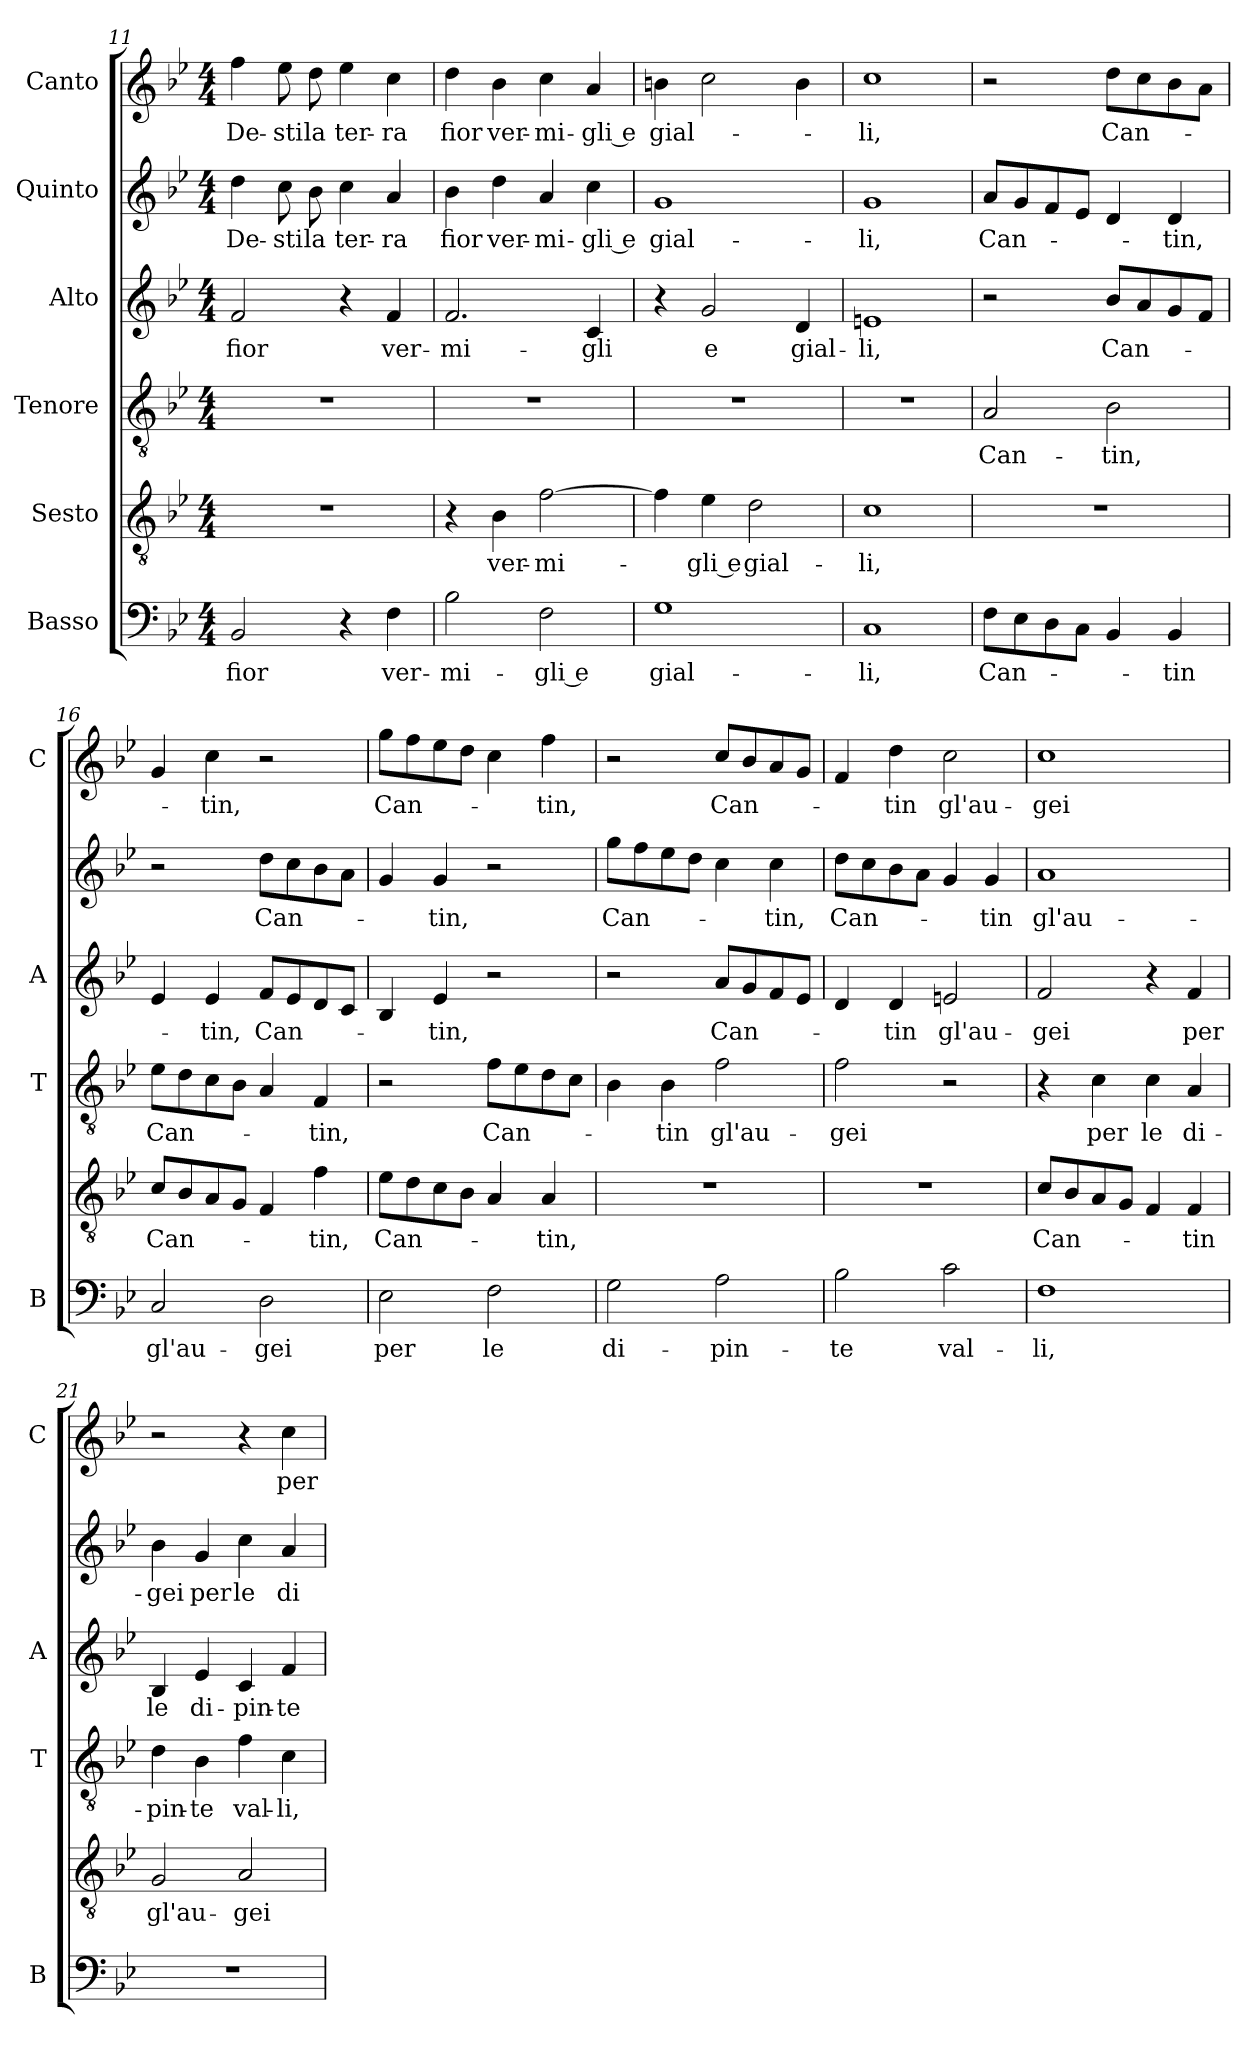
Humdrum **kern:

**kern	**text	**kern	**text	**kern	**text	**kern	**text	**kern	**text	**kern	**text
*part6	*part6	*part5	*part5	*part4	*part4	*part3	*part3	*part2	*part2	*part1	*part1
*staff6	*staff6	*staff5	*staff5	*staff4	*staff4	*staff3	*staff3	*staff2	*staff2	*staff1	*staff1
*I"Basso	*	*I"Sesto	*	*I"Tenore	*	*I"Alto	*	*I"Quinto	*	*I"Canto	*
*I'B	*	*	*	*I'T	*	*I'A	*	*	*	*I'C	*
*clefF4	*	*clefGv2	*	*clefGv2	*	*clefG2	*	*clefG2	*	*clefG2	*
*k[b-e-]	*	*k[b-e-]	*	*k[b-e-]	*	*k[b-e-]	*	*k[b-e-]	*	*k[b-e-]	*
*B-:	*	*B-:	*	*B-:	*	*B-:	*	*B-:	*	*B-:	*
*M4/4	*	*M4/4	*	*M4/4	*	*M4/4	*	*M4/4	*	*M4/4	*
=11	=11	=11	=11	=11	=11	=11	=11	=11	=11	=11	=11
!	!LO:LY:b	!	!	!	!	!	!LO:LY:b	!	!LO:LY:b	!	!LO:LY:b
2BB-/	fior	1r	.	1r	.	2f/	-fior	4dd\	De-	4ff\	De-
!	!	!	!	!	!	!	!	!	!LO:LY:b	!	!LO:LY:b
.	.	.	.	.	.	.	.	8cc\	-sti	8ee-\	-sti
!	!	!	!	!	!	!	!	!	!LO:LY:b	!	!LO:LY:b
.	.	.	.	.	.	.	.	8b-\	la	8dd\	la
!	!	!	!	!	!	!	!	!	!LO:LY:b	!	!LO:LY:b
4r	.	.	.	.	.	4r	.	4cc\	ter-	4ee-\	ter-
!	!LO:LY:b	!	!	!	!	!	!LO:LY:b	!	!LO:LY:b	!	!LO:LY:b
4F\	ver-	.	.	.	.	4f/	ver-	4a/	-ra	4cc\	-ra
=12	=12	=12	=12	=12	=12	=12	=12	=12	=12	=12	=12
!	!LO:LY:b	!	!	!	!	!	!LO:LY:b	!	!LO:LY:b	!	!LO:LY:b
2B-\	-mi-	4r	.	1r	.	2.f/	-mi-	4b-\	fior	4dd\	fior
!	!	!	!LO:LY:b	!	!	!	!	!	!LO:LY:b	!	!LO:LY:b
.	.	4B-\	ver-	.	.	.	.	4dd\	ver-	4b-\	ver-
!	!LO:LY:b	!	!LO:LY:b	!	!	!	!	!	!LO:LY:b	!	!LO:LY:b
2F\	-gli e	[2f\	-mi-	.	.	.	.	4a/	-mi-	4cc\	-mi-
!	!	!	!	!	!	!	!LO:LY:b	!	!LO:LY:b	!	!LO:LY:b
.	.	.	.	.	.	4c/	-gli	4cc\	-gli e	4a/	-gli e
=13	=13	=13	=13	=13	=13	=13	=13	=13	=13	=13	=13
!	!LO:LY:b	!	!	!	!	!	!	!	!LO:LY:b	!	!LO:LY:b
1G	gial-	4f\]	.	1r	.	4r	.	1g	gial-	4bn\	gial-
!	!	!	!LO:LY:b	!	!	!	!LO:LY:b	!	!	!	!
.	.	4e-\	-gli e	.	.	2g/	e	.	.	2cc\	.
!	!	!	!LO:LY:b	!	!	!	!	!	!	!	!
.	.	2d\	gial-	.	.	.	.	.	.	.	.
!	!	!	!	!	!	!	!LO:LY:b	!	!	!	!
.	.	.	.	.	.	4d/	gial-	.	.	4b\	.
=14	=14	=14	=14	=14	=14	=14	=14	=14	=14	=14	=14
!	!LO:LY:b	!	!LO:LY:b	!	!	!	!LO:LY:b	!	!LO:LY:b	!	!LO:LY:b
1C	-li,	1c	-li,	1r	.	1en	-li,	1g	-li,	1cc	-li,
=15	=15	=15	=15	=15	=15	=15	=15	=15	=15	=15	=15
!	!LO:LY:b	!	!	!	!LO:LY:b	!	!	!	!LO:LY:b	!	!
8F\L	Can-	1r	.	2A/	Can-	2r	.	8a/L	Can-	2r	.
8E-\	.	.	.	.	.	.	.	8g/	.	.	.
8D\	.	.	.	.	.	.	.	8f/	.	.	.
8C\J	.	.	.	.	.	.	.	8e-/J	.	.	.
!	!	!	!	!	!LO:LY:b	!	!LO:LY:b	!	!	!	!LO:LY:b
4BB-/	.	.	.	2B-\	-tin,	8b-/L	Can-	4d/	.	8dd\L	Can-
.	.	.	.	.	.	8a/	.	.	.	8cc\	.
!	!LO:LY:b	!	!	!	!	!	!	!	!LO:LY:b	!	!
4BB-/	-tin	.	.	.	.	8g/	.	4d/	-tin,	8b-\	.
.	.	.	.	.	.	8f/J	.	.	.	8a\J	.
=16	=16	=16	=16	=16	=16	=16	=16	=16	=16	=16	=16
!	!LO:LY:b	!	!LO:LY:b	!	!LO:LY:b	!	!	!	!	!	!
2C/	gl'au-	8c/L	Can-	8e-\L	Can-	4e-/	.	2r	.	4g/	.
.	.	8B-/	.	8d\	.	.	.	.	.	.	.
!	!	!	!	!	!	!	!LO:LY:b	!	!	!	!LO:LY:b
.	.	8A/	.	8c\	.	4e-/	-tin,	.	.	4cc\	-tin,
.	.	8G/J	.	8B-\J	.	.	.	.	.	.	.
!	!LO:LY:b	!	!	!	!	!	!LO:LY:b	!	!LO:LY:b	!	!
2D\	-gei	4F/	.	4A/	.	8f/L	Can-	8dd\L	Can-	2r	.
.	.	.	.	.	.	8e-/	.	8cc\	.	.	.
!	!	!	!LO:LY:b	!	!LO:LY:b	!	!	!	!	!	!
.	.	4f\	-tin,	4F/	-tin,	8d/	.	8b-\	.	.	.
.	.	.	.	.	.	8c/J	.	8a\J	.	.	.
!!LO:LB:g=z
=17	=17	=17	=17	=17	=17	=17	=17	=17	=17	=17	=17
!	!LO:LY:b	!	!LO:LY:b	!	!	!	!	!	!	!	!LO:LY:b
2E-\	per	8e-\L	Can-	2r	.	4B-/	.	4g/	.	8gg\L	Can-
.	.	8d\	.	.	.	.	.	.	.	8ff\	.
!	!	!	!	!	!	!	!LO:LY:b	!	!LO:LY:b	!	!
.	.	8c\	.	.	.	4e-/	-tin,	4g/	-tin,	8ee-\	.
.	.	8B-\J	.	.	.	.	.	.	.	8dd\J	.
!	!LO:LY:b	!	!	!	!LO:LY:b	!	!	!	!	!	!
2F\	le	4A/	.	8f\L	Can-	2r	.	2r	.	4cc\	.
.	.	.	.	8e-\	.	.	.	.	.	.	.
!	!	!	!LO:LY:b	!	!	!	!	!	!	!	!LO:LY:b
.	.	4A/	-tin,	8d\	.	.	.	.	.	4ff\	-tin,
.	.	.	.	8c\J	.	.	.	.	.	.	.
=18	=18	=18	=18	=18	=18	=18	=18	=18	=18	=18	=18
!	!LO:LY:b	!	!	!	!	!	!	!	!LO:LY:b	!	!
2G\	di-	1r	.	4B-\	.	2r	.	8gg\L	Can-	2r	.
.	.	.	.	.	.	.	.	8ff\	.	.	.
!	!	!	!	!	!LO:LY:b	!	!	!	!	!	!
.	.	.	.	4B-\	-tin	.	.	8ee-\	.	.	.
.	.	.	.	.	.	.	.	8dd\J	.	.	.
!	!LO:LY:b	!	!	!	!LO:LY:b	!	!LO:LY:b	!	!	!	!LO:LY:b
2A\	-pin-	.	.	2f\	gl'au-	8a/L	Can-	4cc\	.	8cc/L	Can-
.	.	.	.	.	.	8g/	.	.	.	8b-/	.
!	!	!	!	!	!	!	!	!	!LO:LY:b	!	!
.	.	.	.	.	.	8f/	.	4cc\	-tin,	8a/	.
.	.	.	.	.	.	8e-/J	.	.	.	8g/J	.
=19	=19	=19	=19	=19	=19	=19	=19	=19	=19	=19	=19
!	!LO:LY:b	!	!	!	!LO:LY:b	!	!	!	!LO:LY:b	!	!
2B-\	-te	1r	.	2f\	-gei	4d/	.	8dd\L	Can-	4f/	.
.	.	.	.	.	.	.	.	8cc\	.	.	.
!	!	!	!	!	!	!	!LO:LY:b	!	!	!	!LO:LY:b
.	.	.	.	.	.	4d/	-tin	8b-\	.	4dd\	-tin
.	.	.	.	.	.	.	.	8a\J	.	.	.
!	!LO:LY:b	!	!	!	!	!	!LO:LY:b	!	!	!	!LO:LY:b
2c\	val-	.	.	2r	.	2en/	gl'au-	4g/	.	2cc\	gl'au-
!	!	!	!	!	!	!	!	!	!LO:LY:b	!	!
.	.	.	.	.	.	.	.	4g/	-tin	.	.
=20	=20	=20	=20	=20	=20	=20	=20	=20	=20	=20	=20
!	!LO:LY:b	!	!LO:LY:b	!	!	!	!LO:LY:b	!	!LO:LY:b	!	!LO:LY:b
1F	-li,	8c/L	Can-	4r	.	2f/	-gei	1a	gl'au-	1cc	-gei
.	.	8B-/	.	.	.	.	.	.	.	.	.
!	!	!	!	!	!LO:LY:b	!	!	!	!	!	!
.	.	8A/	.	4c\	per	.	.	.	.	.	.
.	.	8G/J	.	.	.	.	.	.	.	.	.
!	!	!	!	!	!LO:LY:b	!	!	!	!	!	!
.	.	4F/	.	4c\	le	4r	.	.	.	.	.
!	!	!	!LO:LY:b	!	!LO:LY:b	!	!LO:LY:b	!	!	!	!
.	.	4F/	-tin	4A/	di-	4f/	per	.	.	.	.
=21	=21	=21	=21	=21	=21	=21	=21	=21	=21	=21	=21
!	!	!	!LO:LY:b	!	!LO:LY:b	!	!LO:LY:b	!	!LO:LY:b	!	!
1r	.	2G/	gl'au-	4d\	-pin-	4B-/	le	4b-\	-gei	2r	.
!	!	!	!	!	!LO:LY:b	!	!LO:LY:b	!	!LO:LY:b	!	!
.	.	.	.	4B-\	-te	4e-/	di-	4g/	per	.	.
!	!	!	!LO:LY:b	!	!LO:LY:b	!	!LO:LY:b	!	!LO:LY:b	!	!
.	.	2A/	-gei	4f\	val-	4c/	-pin-	4cc\	le	4r	.
!	!	!	!	!	!LO:LY:b	!	!LO:LY:b	!	!LO:LY:b	!	!LO:LY:b
.	.	.	.	4c\	-li,	4f/	-te	4a/	di-	4cc\	per
=	=	=	=	=	=	=	=	=	=	=	=
*-	*-	*-	*-	*-	*-	*-	*-	*-	*-	*-	*-
